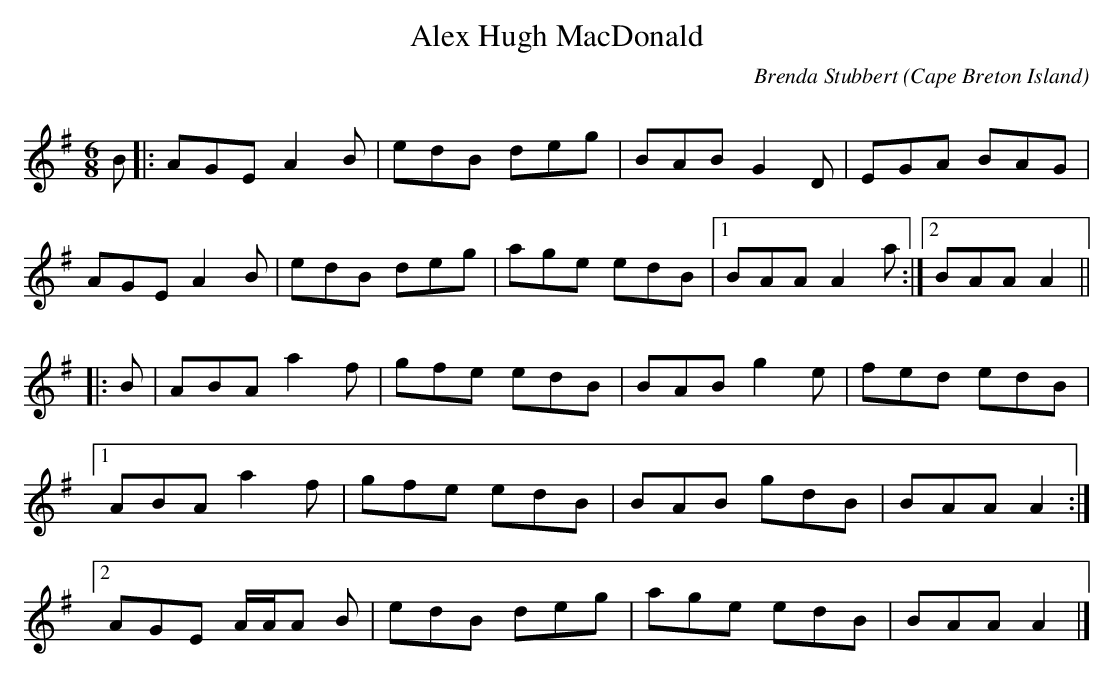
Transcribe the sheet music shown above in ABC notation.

X:1
T:Alex Hugh MacDonald
C:Brenda Stubbert
O:Cape Breton Island
Q:300
L:1/8
M:6/8
K:Ador
B|:AGE A2 B|edB deg|BAB G2 D|EGA BAG|
AGE A2 B|edB deg|age edB|[1BAA A2 a:|[2BAA A2||
|:B|ABA a2 f|gfe edB|BAB g2 e|fed edB|
[1ABA a2 f|gfe edB|BAB gdB|BAA A2:|
[2 AGE A/A/A B|edB deg|age edB|BAA A2|]
